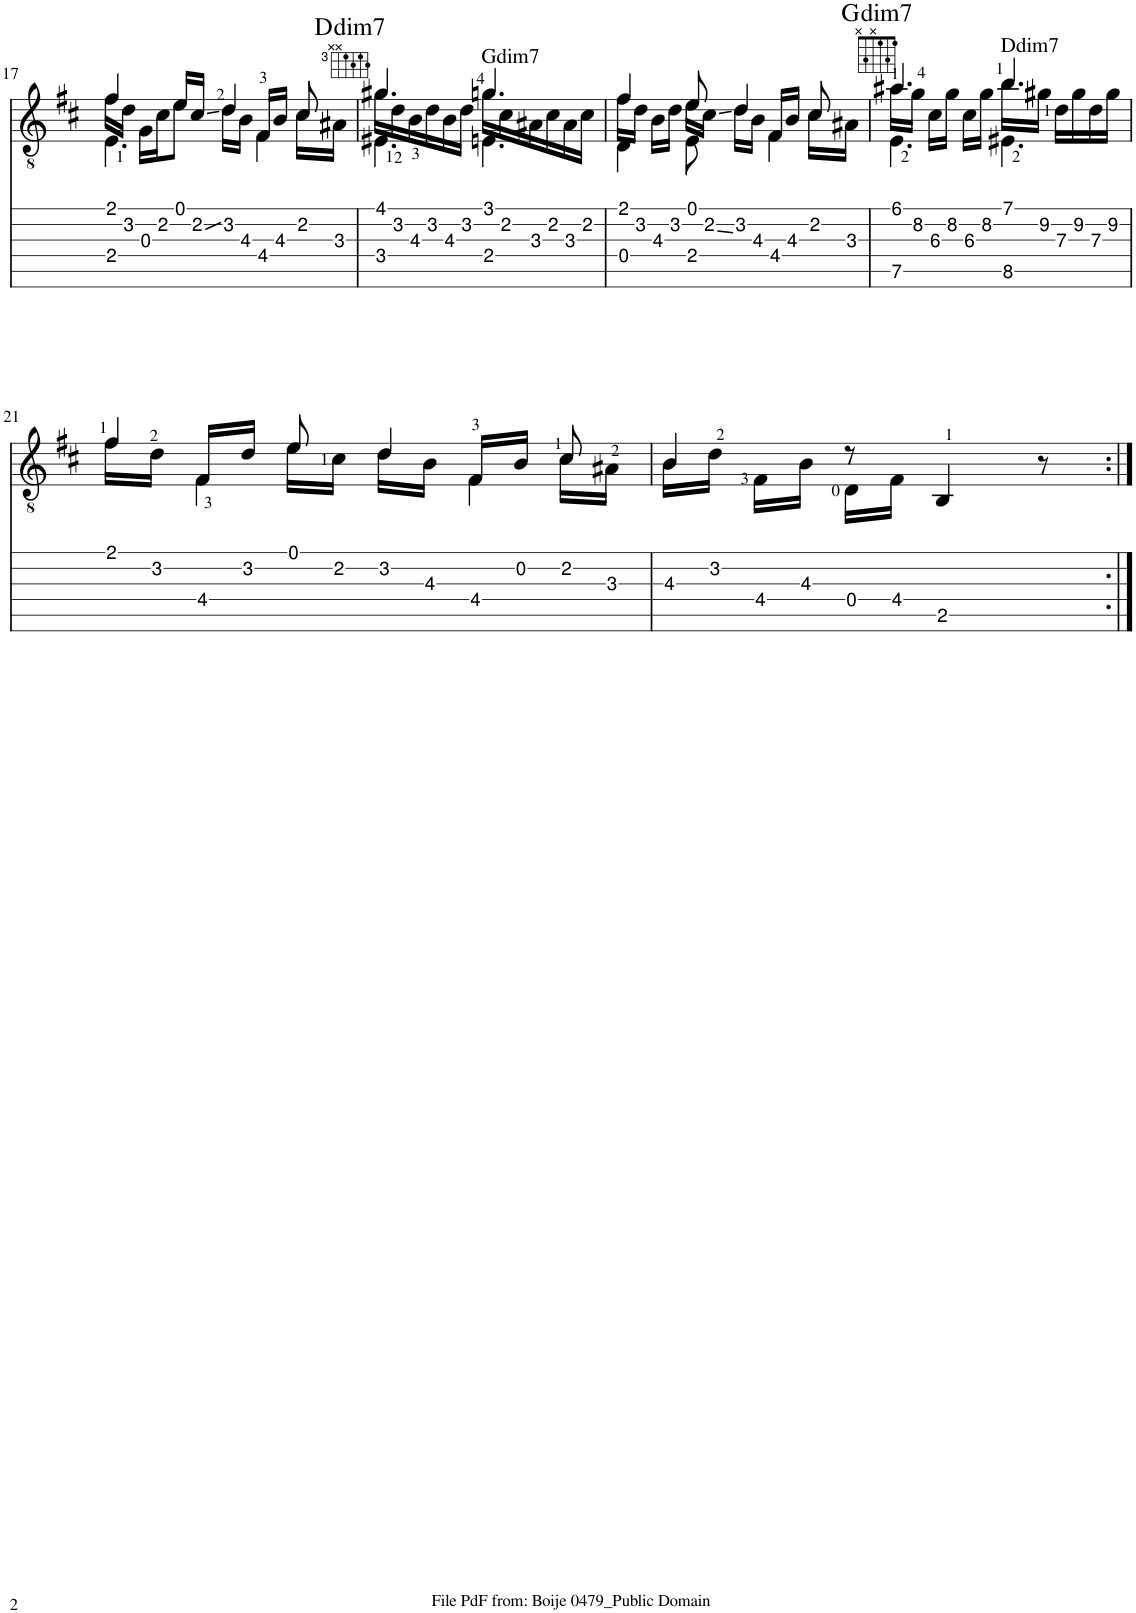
**kern	**kern	**harte
*part1	*part1	*part1
*staff2	*staff1	*
*I"Guitar	*	*
*I'Guit.	*	*
!!LO:PB:g=z
*	*clefGv2	*
*k[f#c#]	*k[f#c#]	*
*M6/8	*M6/8	*
=17	=17	=17
*^	*^	*
*	*^	*	*^	*
4f#	16f#LL	4.E	4f#/	16f#\LL	4.E\	.
.	16d	.	.	16d\JJ	.	.
.	16G	.	.	16G\LL	.	.
.	16c#J	.	.	16c#\J	.	.
16eLL	8eJ	.	16e/LL	8e\J	.	.
16c#JJ	.	.	16c#/JJ	.	.	.
4d	16dLL	8ryy	4d/	16d\LL	8ryy	.
.	16B	.	.	16B\JJ	.	.
.	16F#	4F#	.	16F#/LL	4F#\	.
.	16B	.	.	16B/JJ	.	.
8c#	16c#	.	8c#/	16c#\LL	.	.
.	16A#XJJ	.	.	16A#X\JJ	.	.
=18	=18	=18	=18	=18	=18	=18
!	!	!	!	!	!	!LO:H:kt=dim7
4.g#	16g#LL	4.E#	4.g#X/	16g#\LL	4.E#X\	D:dim7
.	16d	.	.	16d\	.	.
.	16B	.	.	16B\	.	.
.	16d	.	.	16d\	.	.
.	16B	.	.	16B\	.	.
.	16dJJ	.	.	16d\JJ	.	.
!	!	!	!LO:TX:a:t=Gdim7	!	!	!
4.g	16gLL	4.E	4.gn/	16g\LL	4.En\	.
.	16c#	.	.	16c#\	.	.
.	16A#	.	.	16A#X\	.	.
.	16c#	.	.	16c#\	.	.
.	16A#	.	.	16A#\	.	.
.	16c#JJ	.	.	16c#\JJ	.	.
=19	=19	=19	=19	=19	=19	=19
4f#	16f#LL	4D	4f#/	16f#\LL	4D\	.
.	16d	.	.	16d\JJ	.	.
.	16B	.	.	16B\LL	.	.
.	16d	.	.	16d\JJ	.	.
8e	16e	8E	8e/	16e\LL	8E\	.
.	16c#JJ	.	.	16c#\JJ	.	.
4d	16dLL	8ryy	4d/	16d\LL	8ryy	.
.	16B	.	.	16B\JJ	.	.
.	16F#	4F#	.	16F#/LL	4F#\	.
.	16B	.	.	16B/JJ	.	.
8c#	16c#	.	8c#/	16c#\LL	.	.
.	16A#XJJ	.	.	16A#X\JJ	.	.
=20	=20	=20	=20	=20	=20	=20
!	!	!	!	!	!	!LO:H:kt=dim7
4.a#	16a#LL	4.E	4.a#X/	16a#\LL	4.E\	G:dim7
.	16g	.	.	16g\JJ	.	.
.	16c#	.	.	16c#\LL	.	.
.	16g	.	.	16g\JJ	.	.
.	16c#	.	.	16c#\LL	.	.
.	16gJJ	.	.	16g\JJ	.	.
!	!	!	!LO:TX:a:t=Ddim7	!	!	!
4.b	16bLL	4.E#	4.b/	16b\LL	4.E#X\	.
.	16g#	.	.	16g#X\JJ	.	.
.	16d	.	.	16d\LL	.	.
.	16g#	.	.	16g#\	.	.
.	16d	.	.	16d\	.	.
.	16g#JJ	.	.	16g#\JJ	.	.
!!LO:LB:g=z	!!	!!
=21	=21	=21	=21	=21	=21	=21
4f#	16f#LL	8ryy	4f#/	16f#\LL	8ryy	.
.	16d	.	.	16d\JJ	.	.
.	16F#	4F#	.	16F#/LL	4F#\	.
.	16d	.	.	16d/JJ	.	.
8e	16e	.	8e/	16e\LL	.	.
.	16c#JJ	.	.	16c#\JJ	.	.
4d	16dLL	8ryy	4d/	16d\LL	8ryy	.
.	16B	.	.	16B\JJ	.	.
.	16F#	4F#	.	16F#/LL	4F#\	.
.	16B	.	.	16B/JJ	.	.
8c#	16c#	.	8c#/	16c#\LL	.	.
.	16A#XJJ	.	.	16A#X\JJ	.	.
*	*v	*v	*	*	*	*
*	*	*	*v	*v	*
=22	=22	=22	=22	=22
4B	16BLL	4B/	16B\LL	.
.	16d	.	16d\JJ	.
.	16F#	.	16F#\LL	.
.	16B	.	16B\JJ	.
8r	16D	8r	16D\LL	.
.	16F#JJ	.	16F#\JJ	.
4BB	4.ryy	4BB/	4.ryy	.
8r	.	8r	.	.
*v	*v	*	*	*
*	*v	*v	*
=:|!	=:|!	=:|!
*-	*-	*-
